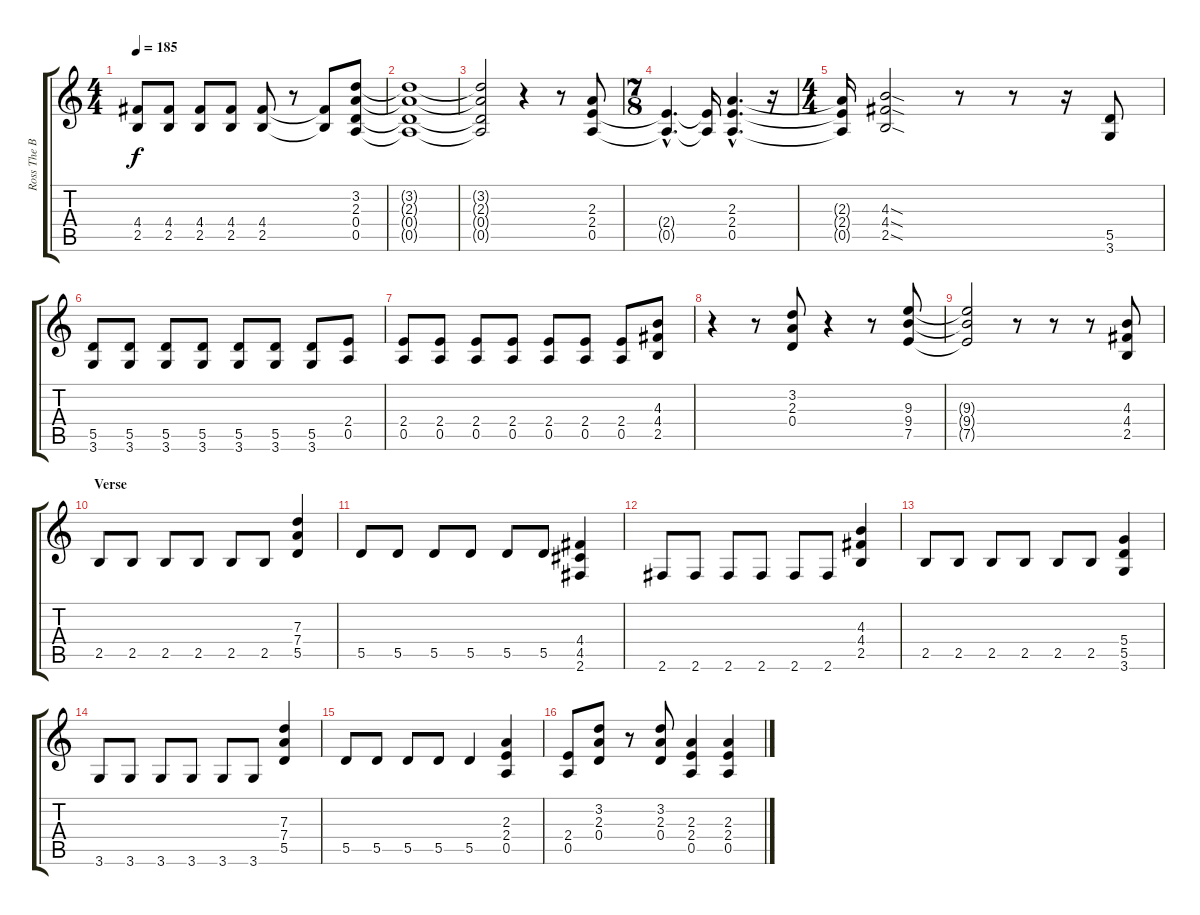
\track ("Ross The Boss" "Ross The B") {instrument distortionguitar}
\staff {score tabs}
\tuning (E4 B3 G3 D3 A2 E2) {hide}
\ts (4 4)
\tempo 185
\clef g2
\ks c
(4.4 2.5).8{dy f} (4.4 2.5).8 (4.4 2.5).8 (4.4 2.5).8 (4.4 2.5).8 r.8 (4.4{t} 2.5{t}).8 (3.2 2.3 0.4 0.5).8 |
(3.2{t} 2.3{t} 0.4{t} 0.5{t}).1 |
(3.2{t} 2.3{t} 0.4{t} 0.5{t}).2 r.4 r.8 (2.3 2.4 0.5).8 |
\ts (7 8)
(2.4{hac t} 0.5{hac t}).4{d} (2.4{t} 0.5{t}).16 (2.3{hac} 2.4{hac} 0.5{hac}).4{d} r.16 |
\ts (4 4)
(2.3{t} 2.4{t} 0.5{t}).16 (4.3{sod} 4.4{sod} 2.5{sod}).2 r.8 r.8 r.16 (5.5 3.6).8 |
(5.5 3.6).8 (5.5 3.6).8 (5.5 3.6).8 (5.5 3.6).8 (5.5 3.6).8 (5.5 3.6).8 (5.5 3.6).8 (2.4 0.5).8 |
(2.4 0.5).8 (2.4 0.5).8 (2.4 0.5).8 (2.4 0.5).8 (2.4 0.5).8 (2.4 0.5).8 (2.4 0.5).8 (4.3 4.4 2.5).8 |
r.4 r.8 (3.2 2.3 0.4).8 r.4 r.8 (9.3 9.4 7.5).8 |
(9.3{t} 9.4{t} 7.5{t}).2 r.8 r.8 r.8 (4.3 4.4 2.5).8 |
\section ("" "Verse")
2.5.8 2.5.8 2.5.8 2.5.8 2.5.8 2.5.8 (7.3 7.4 5.5).4 |
5.5.8 5.5.8 5.5.8 5.5.8 5.5.8 5.5.8 (4.4 4.5 2.6).4 |
2.6.8 2.6.8 2.6.8 2.6.8 2.6.8 2.6.8 (4.3 4.4 2.5).4 |
2.5.8 2.5.8 2.5.8 2.5.8 2.5.8 2.5.8 (5.4 5.5 3.6).4 |
3.6.8 3.6.8 3.6.8 3.6.8 3.6.8 3.6.8 (7.3 7.4 5.5).4 |
5.5.8 5.5.8 5.5.8 5.5.8 5.5.4 (2.3 2.4 0.5).4 |
(2.4 0.5).8 (3.2 2.3 0.4).8 r.8 (3.2 2.3 0.4).8 (2.3 2.4 0.5).4 (2.3 2.4 0.5).4
